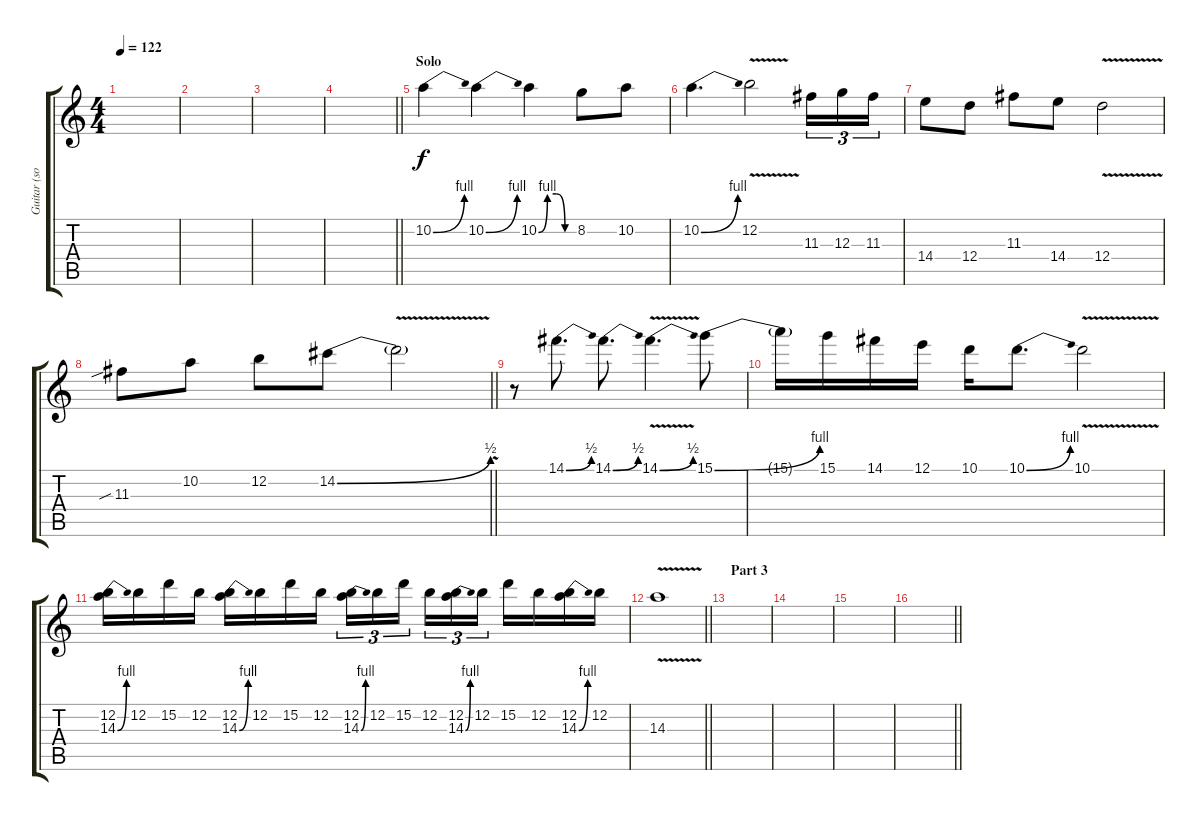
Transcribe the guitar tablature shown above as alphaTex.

\track ("Guitar (solo)" "Guitar (so") {instrument overdrivenguitar}
\staff {score tabs}
\tuning (E4 B3 G3 D3 A2 E2) {hide}
\ts (4 4)
\tempo 122
\clef g2
\ks c
|
|
|
\barLineRight lightlight
|
\section ("" "Solo")
10.2{be (bend 0 0 60 4)}.4 10.2{be (bend 0 0 60 4)}.4 10.2{be (custom 0 0 15 4 30 4 45 0 60 0)}.4 8.2.8 10.2.8 |
10.2{be (bend 0 0 60 4)}.4{d} 12.2{v}.2 11.3.16{tu (3 2)} 12.3.16{tu (3 2)} 11.3.16{tu (3 2)} |
14.4.8 12.4.8 11.3.8 14.4.8 12.4{v}.2 |
\barLineRight lightlight
11.3{sib}.8 10.2.8 12.2.8 14.2{be (bend 0 0 60 2)}.8 14.2{v t}.2 |
r.8 14.1{be (bend 0 0 60 2)}.8{d} 14.1{be (bend 0 0 60 2)}.8{d} 14.1{be (bend 0 0 60 2) v}.4{d} 15.1{be (bend 0 0 60 4)}.8 |
15.1{t}.16 15.1.16 14.1.16 12.1.16 10.1.16 10.1{be (bend 0 0 60 4)}.8{d} 10.1{v}.2 |
(12.2 14.3{be (bend 0 0 60 4)}).16 12.2.16 15.2.16 12.2.16 (12.2 14.3{be (bend 0 0 60 4)}).16 12.2.16 15.2.16 12.2.16 (12.2 14.3{be (bend 0 0 60 4)}).16{tu (3 2)} 12.2.16{tu (3 2)} 15.2.16{tu (3 2) beam splitsecondary} 12.2.16{tu (3 2)} (12.2 14.3{be (bend 0 0 60 4)}).16{tu (3 2)} 12.2.16{tu (3 2)} 15.2.16 12.2.16 (12.2 14.3{be (bend 0 0 60 4)}).16 12.2.16 |
\barLineRight lightlight
14.3{v}.1 |
\section ("" "Part 3")
|
|
|
\barLineRight lightlight
